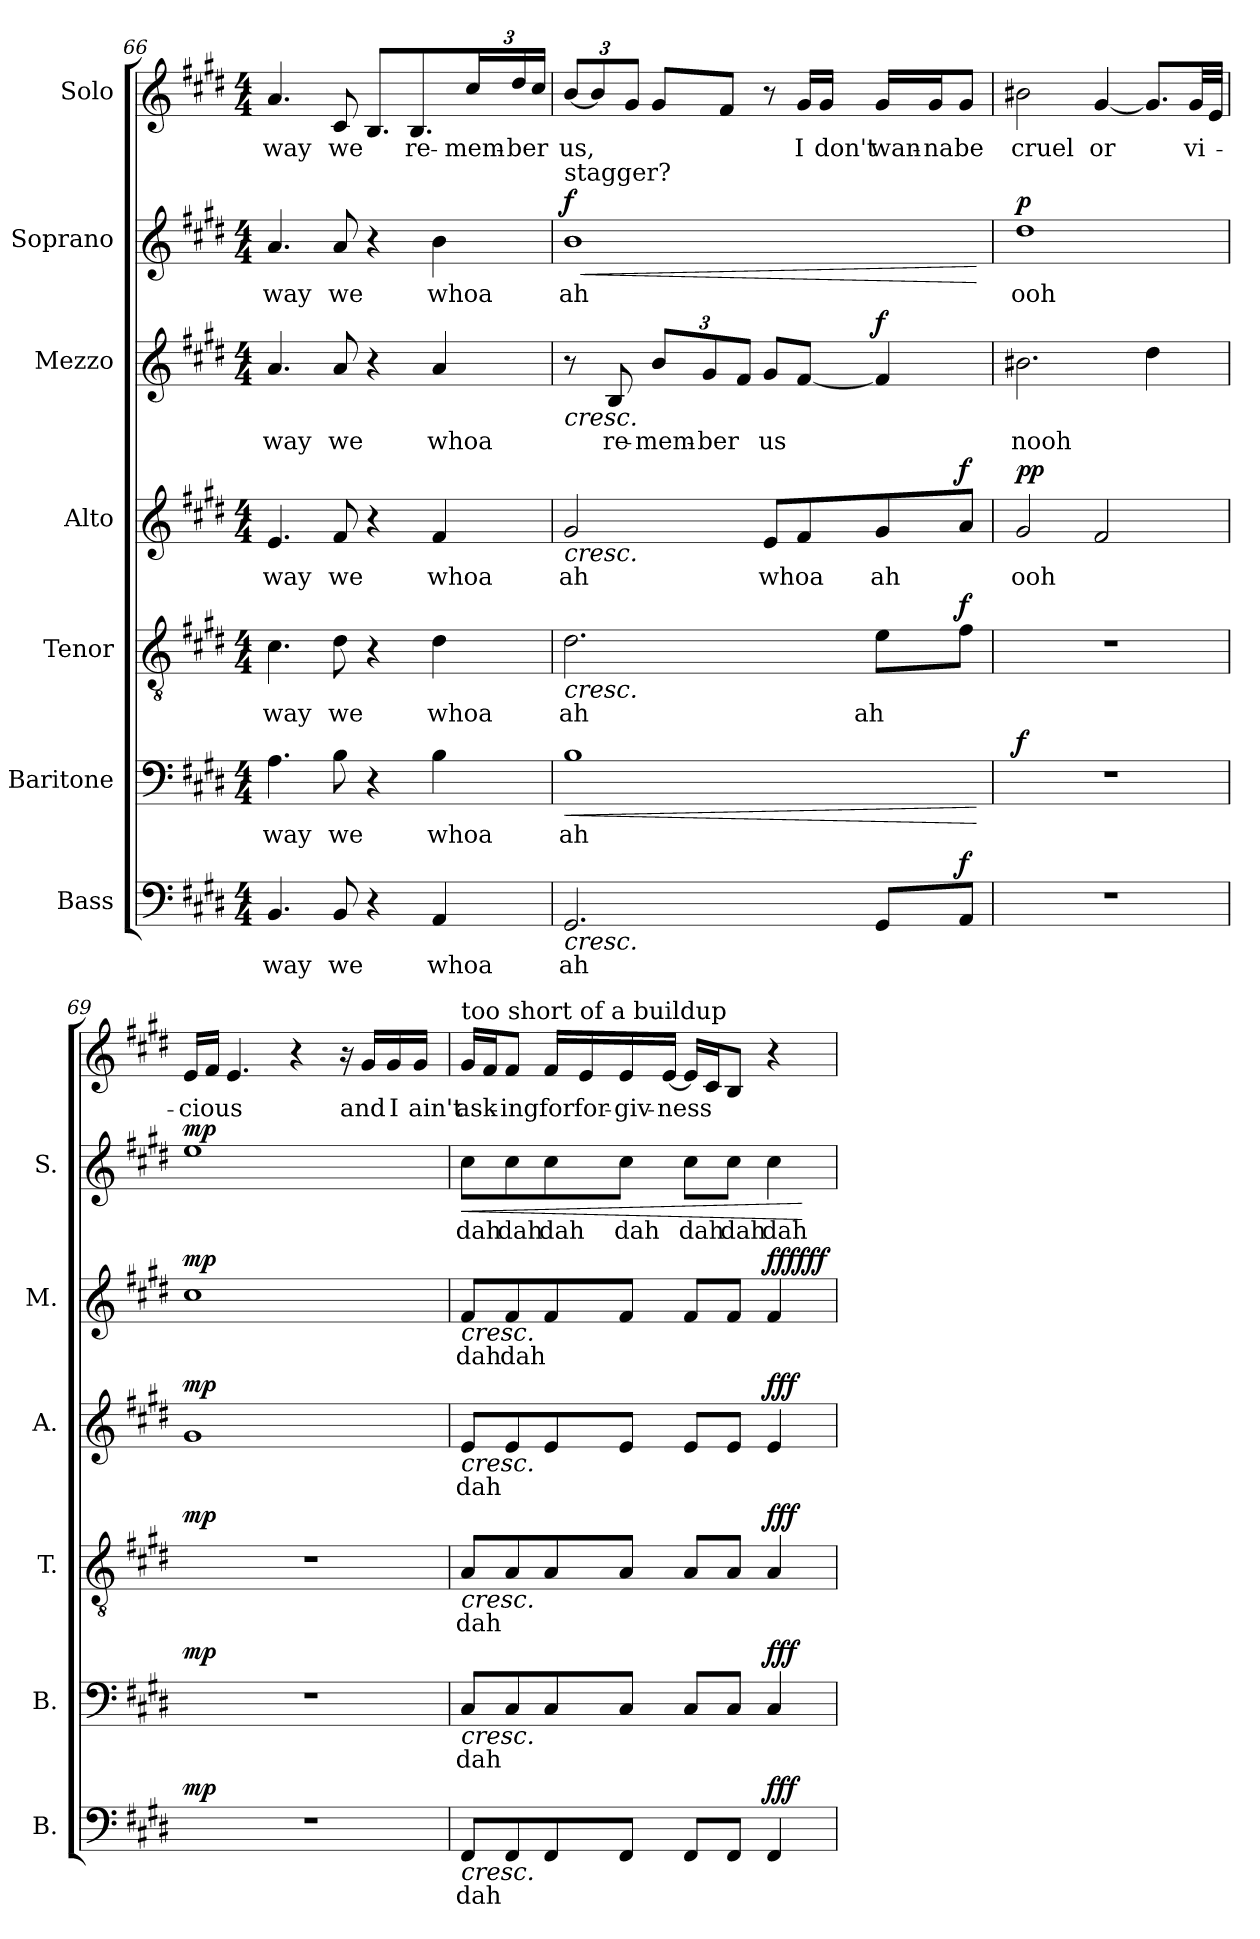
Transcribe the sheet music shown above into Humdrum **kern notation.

**kern	**text	**dynam	**kern	**text	**dynam	**kern	**text	**dynam	**kern	**text	**dynam	**kern	**text	**dynam	**kern	**text	**dynam	**kern	**text
*part7	*part7	*part7	*part6	*part6	*part6	*part5	*part5	*part5	*part4	*part4	*part4	*part3	*part3	*part3	*part2	*part2	*part2	*part1	*part1
*staff7	*staff7	*staff7	*staff6	*staff6	*staff6	*staff5	*staff5	*staff5	*staff4	*staff4	*staff4	*staff3	*staff3	*staff3	*staff2	*staff2	*staff2	*staff1	*staff1
*I"Bass	*	*	*I"Baritone	*	*	*I"Tenor	*	*	*I"Alto	*	*	*I"Mezzo	*	*	*I"Soprano	*	*	*I"Solo	*
*I'B.	*	*	*I'B.	*	*	*I'T.	*	*	*I'A.	*	*	*I'M.	*	*	*I'S.	*	*	*	*
*clefF4	*	*	*clefF4	*	*	*clefGv2	*	*	*clefG2	*	*	*clefG2	*	*	*clefG2	*	*	*clefG2	*
*k[f#c#g#d#]	*	*	*k[f#c#g#d#]	*	*	*k[f#c#g#d#]	*	*	*k[f#c#g#d#]	*	*	*k[f#c#g#d#]	*	*	*k[f#c#g#d#]	*	*	*k[f#c#g#d#]	*
*M4/4	*	*	*M4/4	*	*	*M4/4	*	*	*M4/4	*	*	*M4/4	*	*	*M4/4	*	*	*M4/4	*
=66	=66	=66	=66	=66	=66	=66	=66	=66	=66	=66	=66	=66	=66	=66	=66	=66	=66	=66	=66
4.BB/	way	.	4.A\	way	.	4.c#\	way	.	4.e/	way	.	4.a/	way	.	4.a/	way	.	4.a/	way
8BB/	we	.	8B\	we	.	8d#\	we	.	8f#/	we	.	8a/	we	.	8a/	we	.	8c#/	we
4r	.	.	4r	.	.	4r	.	.	4r	.	.	4r	.	.	4r	.	.	8.B/L	.
.	.	.	.	.	.	.	.	.	.	.	.	.	.	.	.	.	.	8.B/	re-
4AA/	whoa	.	4B\	whoa	.	4d#\	whoa	.	4f#/	whoa	.	4a/	whoa	.	4b\	whoa	.	.	.
*	*	*	*	*	*	*	*	*	*	*	*	*	*	*	*	*	*	*Xbrackettup	*
.	.	.	.	.	.	.	.	.	.	.	.	.	.	.	.	.	.	24cc#/L	-mem-
.	.	.	.	.	.	.	.	.	.	.	.	.	.	.	.	.	.	24dd#/	-ber
.	.	.	.	.	.	.	.	.	.	.	.	.	.	.	.	.	.	24cc#/JJ	.
!!LO:PB:g=z
=67	=67	=67	=67	=67	=67	=67	=67	=67	=67	=67	=67	=67	=67	=67	=67	=67	=67	=67	=67
!	!	!	!	!	!	!	!	!	!	!	!	!	!	!	!LO:TX:a:t=stagger?	!	!	!	!
!	!	!LO:HP:b	!	!	!LO:HP:b	!	!	!LO:HP:b	!	!	!LO:HP:b	!	!	!LO:HP:b	!	!	!LO:HP:b	!	!
!	!	!	!	!	!	!	!	!	!	!	!	!	!	!	!	!	!LO:DY:n=1:b	!	!
2.GG#/	ah	<	1B	ah	<	2.d#\	ah	<	2g#/	ah	<	8r	.	<	1b	ah	< f	[12b/L	us,
.	.	.	.	.	.	.	.	.	.	.	.	.	.	.	.	.	.	12b/]	.
.	.	.	.	.	.	.	.	.	.	.	.	8B/	re-	.	.	.	.	.	.
.	.	.	.	.	.	.	.	.	.	.	.	.	.	.	.	.	.	12g#/J	.
*	*	*	*	*	*	*	*	*	*	*	*	*Xbrackettup	*	*	*	*	*	*	*
.	.	.	.	.	.	.	.	.	.	.	.	12b/L	-mem-	.	.	.	.	8g#/L	.
.	.	.	.	.	.	.	.	.	.	.	.	12g#/	-ber	.	.	.	.	.	.
.	.	.	.	.	.	.	.	.	.	.	.	.	.	.	.	.	.	8f#/J	.
.	.	.	.	.	.	.	.	.	.	.	.	12f#/J	.	.	.	.	.	.	.
.	.	.	.	.	.	.	.	.	8e/L	-whoa	.	8g#/L	us	.	.	.	.	8r	.
.	.	.	.	.	.	.	.	.	8f#/	.	.	[8f#/J	.	.	.	.	.	16g#/LL	I
.	.	.	.	.	.	.	.	.	.	.	.	.	.	.	.	.	.	16g#/JJ	don't
!	!	!	!	!	!	!	!	!	!	!	!	!	!	!LO:DY:b	!	!	!	!	!
8GG#/L	.	.	.	.	.	8e\L	ah	.	8g#/	ah	.	4f#/]	.	f	.	.	.	16g#/LL	wan-
.	.	.	.	.	.	.	.	.	.	.	.	.	.	.	.	.	.	16g#/J	-na
!	!	!LO:DY:b	!	!	!	!	!	!LO:DY:b	!	!	!LO:DY:b	!	!	!	!	!	!	!	!
8AA/J	.	f	.	.	.	8f#\J	.	f	8a/J	.	f	.	.	.	.	.	.	8g#/J	be
.	.	[	.	.	[	.	.	[	.	.	[	.	.	[	.	.	[	.	.
=68	=68	=68	=68	=68	=68	=68	=68	=68	=68	=68	=68	=68	=68	=68	=68	=68	=68	=68	=68
!	!	!	!	!	!LO:DY:b	!	!	!	!	!	!LO:DY:b	!	!	!	!	!	!	!	!
!	!	!	!	!	!	!	!	!	!	!	!LO:DY:n=1:a	!	!	!	!	!	!LO:DY:b	!	!
1r	.	.	1r	.	f	1r	.	.	2g#/	ooh	p p	2.b#X\	nooh	.	1dd#	ooh	p	2b#X\	cruel
.	.	.	.	.	.	.	.	.	2f#/	.	.	.	.	.	.	.	.	[4g#/	or
.	.	.	.	.	.	.	.	.	.	.	.	4dd#\	.	.	.	.	.	8.g#/L]	.
.	.	.	.	.	.	.	.	.	.	.	.	.	.	.	.	.	.	32g#/LL	vi-
.	.	.	.	.	.	.	.	.	.	.	.	.	.	.	.	.	.	32e/JJJ	.
=69	=69	=69	=69	=69	=69	=69	=69	=69	=69	=69	=69	=69	=69	=69	=69	=69	=69	=69	=69
!	!	!LO:DY:b	!	!	!LO:DY:b	!	!	!LO:DY:b	!	!	!LO:DY:b	!	!	!LO:DY:b	!	!	!LO:DY:b	!	!
1r	.	mp	1r	.	mp	1r	.	mp	1g#	.	mp	1cc#	.	mp	1ee	.	mp	16e/LL	cious
.	.	.	.	.	.	.	.	.	.	.	.	.	.	.	.	.	.	16f#/JJ	.
.	.	.	.	.	.	.	.	.	.	.	.	.	.	.	.	.	.	4.e/	.
.	.	.	.	.	.	.	.	.	.	.	.	.	.	.	.	.	.	4r	.
.	.	.	.	.	.	.	.	.	.	.	.	.	.	.	.	.	.	16r	.
.	.	.	.	.	.	.	.	.	.	.	.	.	.	.	.	.	.	16g#/LL	and
.	.	.	.	.	.	.	.	.	.	.	.	.	.	.	.	.	.	16g#/	I
.	.	.	.	.	.	.	.	.	.	.	.	.	.	.	.	.	.	16g#/JJ	ain't
=70	=70	=70	=70	=70	=70	=70	=70	=70	=70	=70	=70	=70	=70	=70	=70	=70	=70	=70	=70
!	!	!	!	!	!	!	!	!	!	!	!	!	!	!	!	!	!	!LO:TX:a:t=too short of a buildup	!
!	!	!LO:HP:b	!	!	!LO:HP:b	!	!	!LO:HP:b	!	!	!LO:HP:b	!	!	!LO:HP:b	!	!	!LO:HP:b	!	!
8FF#/L	dah	<	8C#/L	dah	<	8A/L	dah	<	8e/L	dah	<	8f#/L	dah	<	8cc#\L	dah	<	16g#/LL	ask-
.	.	.	.	.	.	.	.	.	.	.	.	.	.	.	.	.	.	16f#/J	.
8FF#/	.	.	8C#/	.	.	8A/	.	.	8e/	.	.	8f#/	dah	.	8cc#\	dah	.	8f#/J	-ing
8FF#/	.	.	8C#/	.	.	8A/	.	.	8e/	.	.	8f#/	.	.	8cc#\	dah	.	16f#/LL	for
.	.	.	.	.	.	.	.	.	.	.	.	.	.	.	.	.	.	16e/	for-
8FF#/J	.	.	8C#/J	.	.	8A/J	.	.	8e/J	.	.	8f#/J	.	.	8cc#\J	dah	.	16e/	-giv-
.	.	.	.	.	.	.	.	.	.	.	.	.	.	.	.	.	.	[16e/JJ	-ness
8FF#/L	.	.	8C#/L	.	.	8A/L	.	.	8e/L	.	.	8f#/L	.	.	8cc#\L	dah	.	16e/LL]	.
.	.	.	.	.	.	.	.	.	.	.	.	.	.	.	.	.	.	16c#/J	.
8FF#/J	.	.	8C#/J	.	.	8A/J	.	.	8e/J	.	.	8f#/J	.	.	8cc#\J	dah	.	8B/J	.
!	!	!LO:DY:b	!	!	!LO:DY:b	!	!	!LO:DY:b	!	!	!LO:DY:b	!	!	!LO:DY:b	!	!	!	!	!
!	!	!	!	!	!	!	!	!	!	!	!	!	!	!LO:DY:n=1:a	!	!	!	!	!
4FF#/	.	fff	4C#/	.	fff	4A/	.	fff	4e/	.	fff	4f#/	.	fff fff	4cc#\	dah	.	4r	.
.	.	[	.	.	[	.	.	[	.	.	[	.	.	[	.	.	[	.	.
=	=	=	=	=	=	=	=	=	=	=	=	=	=	=	=	=	=	=	=
*-	*-	*-	*-	*-	*-	*-	*-	*-	*-	*-	*-	*-	*-	*-	*-	*-	*-	*-	*-
